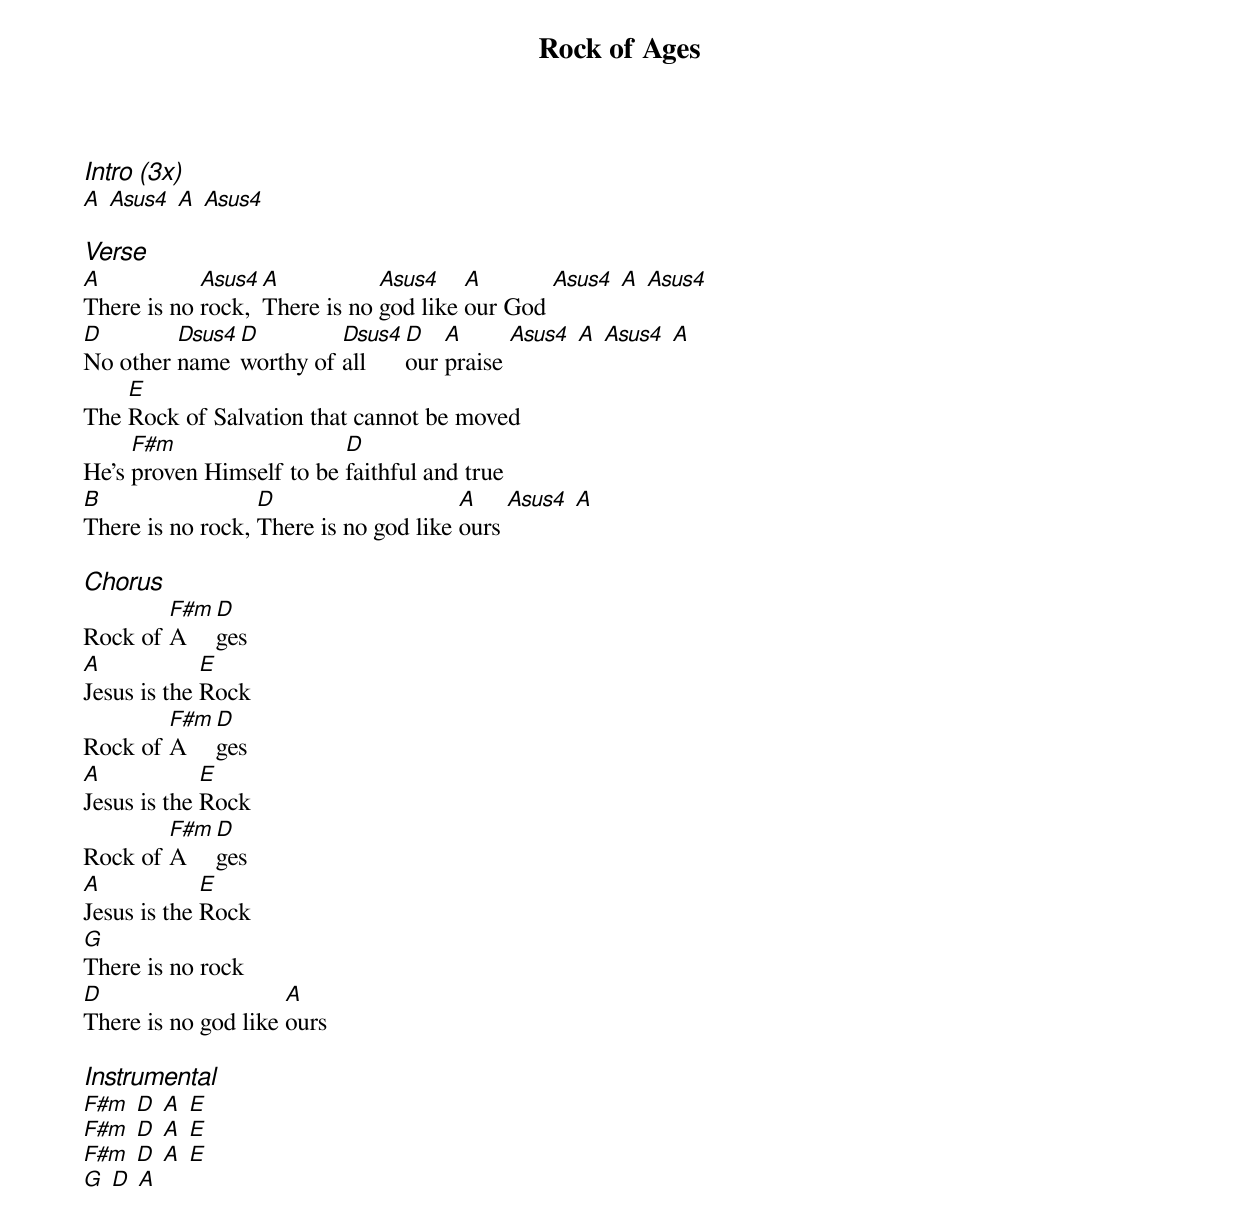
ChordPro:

{title: Rock of Ages}
{ng}
{columns: 1}

{ci:Intro (3x)}
[A] [Asus4] [A] [Asus4]

{ci:Verse}
[A]There is no [Asus4]rock, [A]There is no [Asus4]god like [A]our God [Asus4] [A] [Asus4]
[D]No other [Dsus4]name [D]worthy of [Dsus4]all [D]our [A]praise [Asus4] [A] [Asus4] [A]
The [E]Rock of Salvation that cannot be moved
He's [F#m]proven Himself to be [D]faithful and true
[B]There is no rock, [D]There is no god like [A]ours [Asus4] [A]

{ci:Chorus}
Rock of [F#m]A[D]ges
[A]Jesus is the [E]Rock
Rock of [F#m]A[D]ges
[A]Jesus is the [E]Rock
Rock of [F#m]A[D]ges
[A]Jesus is the [E]Rock
[G]There is no rock
[D]There is no god like [A]ours

{ci:Instrumental}
[F#m] [D] [A] [E]
[F#m] [D] [A] [E]
[F#m] [D] [A] [E]
[G] [D] [A]
